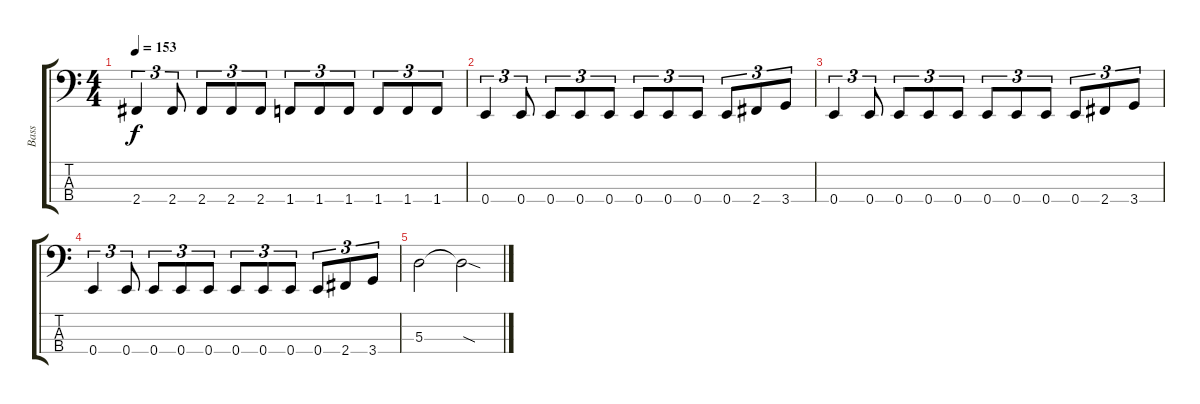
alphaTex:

\track ("Bass" "Bass") {instrument electricbassfinger}
\staff {score tabs}
\tuning (G2 D2 A1 E1) {hide}
\ts (4 4)
\tempo 153
\clef f4
\ks c
2.4.4{tu (3 2) dy f} 2.4.8{tu (3 2)} 2.4.8{tu (3 2)} 2.4.8{tu (3 2)} 2.4.8{tu (3 2)} 1.4.8{tu (3 2)} 1.4.8{tu (3 2)} 1.4.8{tu (3 2)} 1.4.8{tu (3 2)} 1.4.8{tu (3 2)} 1.4.8{tu (3 2)} |
0.4.4{tu (3 2)} 0.4.8{tu (3 2)} 0.4.8{tu (3 2)} 0.4.8{tu (3 2)} 0.4.8{tu (3 2)} 0.4.8{tu (3 2)} 0.4.8{tu (3 2)} 0.4.8{tu (3 2)} 0.4.8{tu (3 2)} 2.4.8{tu (3 2)} 3.4.8{tu (3 2)} |
0.4.4{tu (3 2)} 0.4.8{tu (3 2)} 0.4.8{tu (3 2)} 0.4.8{tu (3 2)} 0.4.8{tu (3 2)} 0.4.8{tu (3 2)} 0.4.8{tu (3 2)} 0.4.8{tu (3 2)} 0.4.8{tu (3 2)} 2.4.8{tu (3 2)} 3.4.8{tu (3 2)} |
0.4.4{tu (3 2)} 0.4.8{tu (3 2)} 0.4.8{tu (3 2)} 0.4.8{tu (3 2)} 0.4.8{tu (3 2)} 0.4.8{tu (3 2)} 0.4.8{tu (3 2)} 0.4.8{tu (3 2)} 0.4.8{tu (3 2)} 2.4.8{tu (3 2)} 3.4.8{tu (3 2)} |
5.3.2 5.3{sod t}.2
